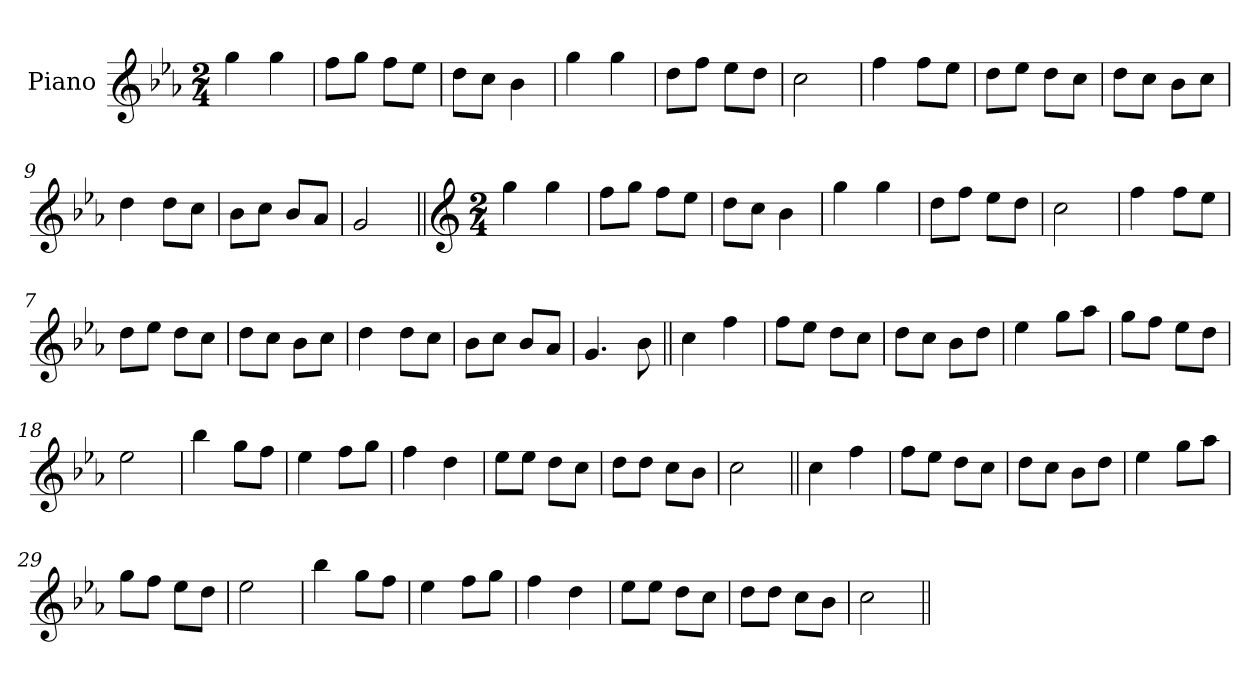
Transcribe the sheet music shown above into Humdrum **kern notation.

**kern
*part1
*staff1
*I"Piano
*I'Pno
*clefG2
*k[b-e-a-]
*F:dor
*M2/4
=
4gg\
4gg\
=1
8ff\L
8gg\J
8ff\L
8ee-\J
=2
8dd\L
8cc\J
4b-\
=3
4gg\
4gg\
=4
8dd\L
8ff\J
8ee-\L
8dd\J
=5
2cc\
=6
4ff\
8ff\L
8ee-\J
=7
8dd\L
8ee-\J
8dd\L
8cc\J
=8
8dd\L
8cc\J
8b-\L
8cc\J
=9
4dd\
8dd\L
8cc\J
=10
8b-\L
8cc\J
8b-/L
8a-/J
=11
2g/
=||
*clefG2
*M2/4
4gg\
4gg\
=1
8ff\L
8gg\J
8ff\L
8ee-\J
=2
8dd\L
8cc\J
4b-\
=3
4gg\
4gg\
=4
8dd\L
8ff\J
8ee-\L
8dd\J
=5
2cc\
=6
4ff\
8ff\L
8ee-\J
=7
8dd\L
8ee-\J
8dd\L
8cc\J
=8
8dd\L
8cc\J
8b-\L
8cc\J
=9
4dd\
8dd\L
8cc\J
=10
8b-\L
8cc\J
8b-/L
8a-/J
=12
4.g/
8b-\
=13||
4cc\
4ff\
=14
8ff\L
8ee-\J
8dd\L
8cc\J
=15
8dd\L
8cc\J
8b-\L
8dd\J
=16
4ee-\
8gg\L
8aa-\J
=17
8gg\L
8ff\J
8ee-\L
8dd\J
=18
2ee-\
=19
4bb-\
8gg\L
8ff\J
=20
4ee-\
8ff\L
8gg\J
=21
4ff\
4dd\
=22
8ee-\L
8ee-\J
8dd\L
8cc\J
=23
8dd\L
8dd\J
8cc\L
8b-\J
=24
2cc\
=25||
4cc\
4ff\
=26
8ff\L
8ee-\J
8dd\L
8cc\J
=27
8dd\L
8cc\J
8b-\L
8dd\J
=28
4ee-\
8gg\L
8aa-\J
=29
8gg\L
8ff\J
8ee-\L
8dd\J
=30
2ee-\
=31
4bb-\
8gg\L
8ff\J
=32
4ee-\
8ff\L
8gg\J
=33
4ff\
4dd\
=34
8ee-\L
8ee-\J
8dd\L
8cc\J
=35
8dd\L
8dd\J
8cc\L
8b-\J
=36
2cc\
=||
*-
